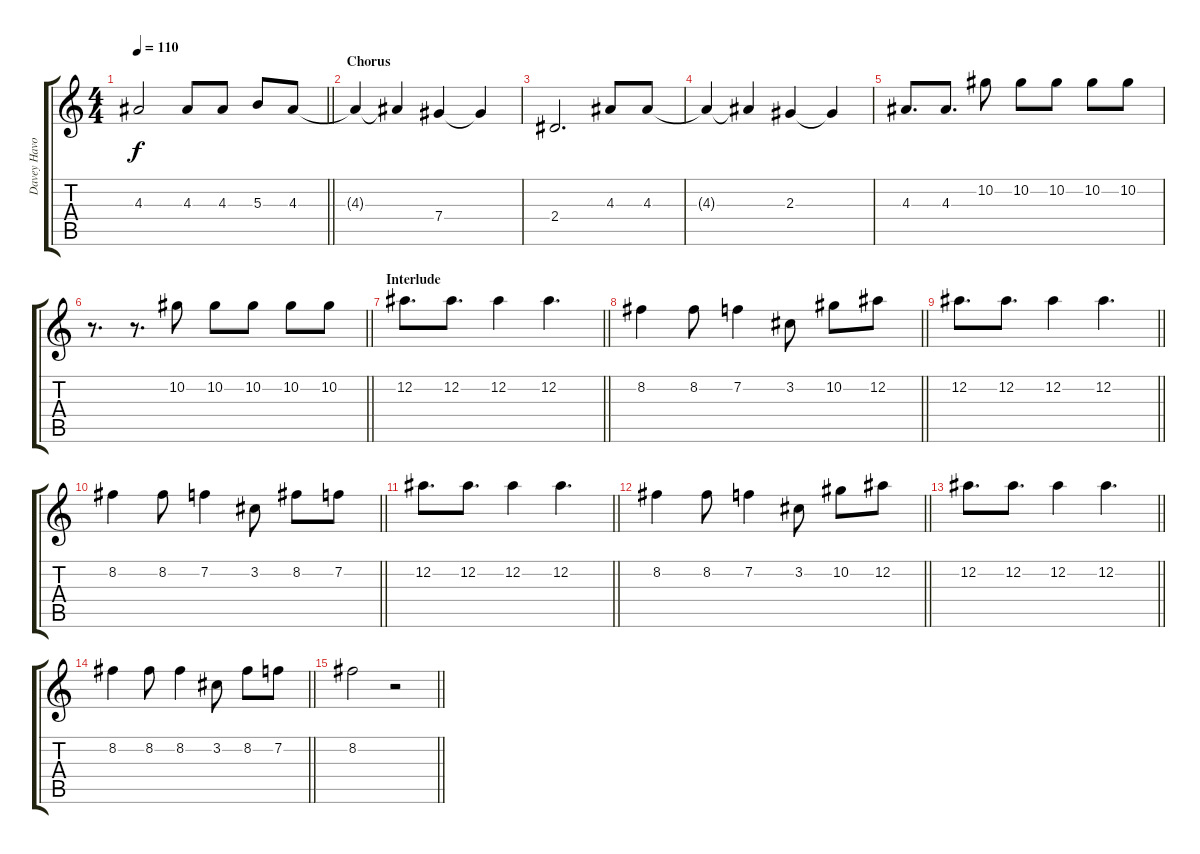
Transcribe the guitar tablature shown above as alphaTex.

\track ("Davey Havok" "Davey Havo") {instrument contrabass}
\staff {score tabs}
\tuning (Eb4 Bb3 Gb3 Db3 Ab2 Eb2) {hide}
\ts (4 4)
\tempo 110
\clef g2
\barLineRight lightlight
\ks c
4.3.2{dy f} 4.3.8 4.3.8 5.3.8 4.3.8 |
\section ("" "Chorus")
4.3{t}.4 4.3{t}.4 7.4.4 7.4{t}.4 |
2.4.2{d} 4.3.8 4.3.8 |
4.3{t}.4 4.3{t}.4 2.3.4 2.3{t}.4 |
4.3.8{d} 4.3.8{d} 10.2.8 10.2.8 10.2.8 10.2.8 10.2.8 |
\barLineRight lightlight
r.8{d} r.8{d} 10.2.8 10.2.8 10.2.8 10.2.8 10.2.8 |
\section ("" "Interlude")
\barLineRight lightlight
12.2.8{d} 12.2.8{d} 12.2.4 12.2.4{d} |
\barLineRight lightlight
8.2.4 8.2.8 7.2.4 3.2.8 10.2.8 12.2.8 |
\barLineRight lightlight
12.2.8{d} 12.2.8{d} 12.2.4 12.2.4{d} |
\barLineRight lightlight
8.2.4 8.2.8 7.2.4 3.2.8 8.2.8 7.2.8 |
\barLineRight lightlight
12.2.8{d} 12.2.8{d} 12.2.4 12.2.4{d} |
\barLineRight lightlight
8.2.4 8.2.8 7.2.4 3.2.8 10.2.8 12.2.8 |
\barLineRight lightlight
12.2.8{d} 12.2.8{d} 12.2.4 12.2.4{d} |
\barLineRight lightlight
8.2.4 8.2.8 8.2.4 3.2.8 8.2.8 7.2.8 |
\barLineRight lightlight
8.2.2 r.2
